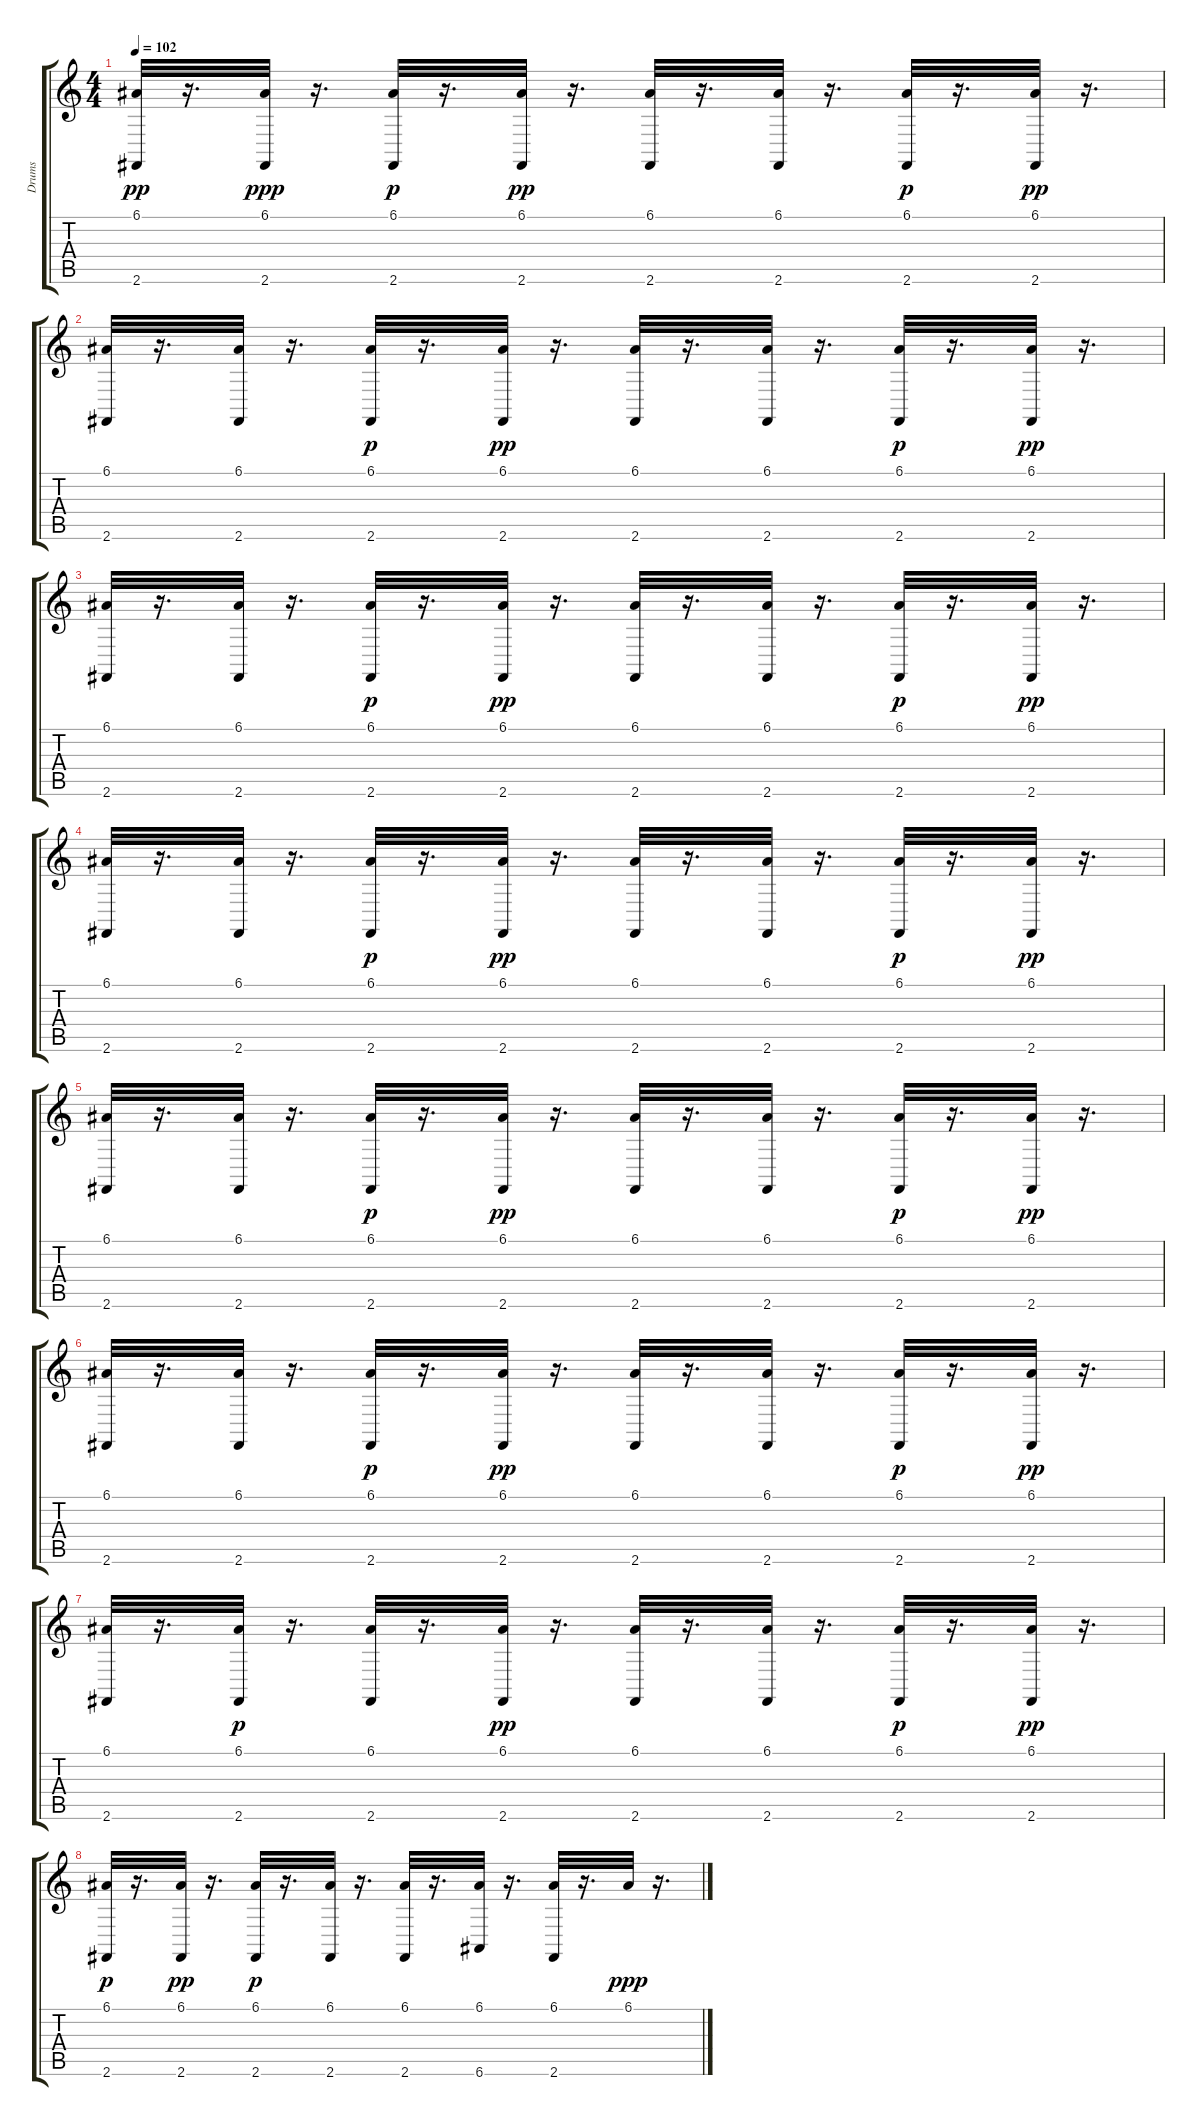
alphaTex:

\track ("Drums" "Drums") {instrument synthdrum}
\staff {score tabs}
\tuning (E4 B3 G3 D3 A2 E2) {hide}
\ts (4 4)
\tempo 102
\clef g2
\ks c
(6.1 2.6).32{dy pp} r.16{d} (6.1 2.6).32{dy ppp} r.16{d} (6.1 2.6).32{dy p} r.16{d} (6.1 2.6).32{dy pp} r.16{d} (6.1 2.6).32 r.16{d} (6.1 2.6).32 r.16{d} (6.1 2.6).32{dy p} r.16{d} (6.1 2.6).32{dy pp} r.16{d} |
(6.1 2.6).32 r.16{d} (6.1 2.6).32 r.16{d} (6.1 2.6).32{dy p} r.16{d} (6.1 2.6).32{dy pp} r.16{d} (6.1 2.6).32 r.16{d} (6.1 2.6).32 r.16{d} (6.1 2.6).32{dy p} r.16{d} (6.1 2.6).32{dy pp} r.16{d} |
(6.1 2.6).32 r.16{d} (6.1 2.6).32 r.16{d} (6.1 2.6).32{dy p} r.16{d} (6.1 2.6).32{dy pp} r.16{d} (6.1 2.6).32 r.16{d} (6.1 2.6).32 r.16{d} (6.1 2.6).32{dy p} r.16{d} (6.1 2.6).32{dy pp} r.16{d} |
(6.1 2.6).32 r.16{d} (6.1 2.6).32 r.16{d} (6.1 2.6).32{dy p} r.16{d} (6.1 2.6).32{dy pp} r.16{d} (6.1 2.6).32 r.16{d} (6.1 2.6).32 r.16{d} (6.1 2.6).32{dy p} r.16{d} (6.1 2.6).32{dy pp} r.16{d} |
(6.1 2.6).32 r.16{d} (6.1 2.6).32 r.16{d} (6.1 2.6).32{dy p} r.16{d} (6.1 2.6).32{dy pp} r.16{d} (6.1 2.6).32 r.16{d} (6.1 2.6).32 r.16{d} (6.1 2.6).32{dy p} r.16{d} (6.1 2.6).32{dy pp} r.16{d} |
(6.1 2.6).32 r.16{d} (6.1 2.6).32 r.16{d} (6.1 2.6).32{dy p} r.16{d} (6.1 2.6).32{dy pp} r.16{d} (6.1 2.6).32 r.16{d} (6.1 2.6).32 r.16{d} (6.1 2.6).32{dy p} r.16{d} (6.1 2.6).32{dy pp} r.16{d} |
(6.1 2.6).32 r.16{d} (6.1 2.6).32{dy p} r.16{d} (6.1 2.6).32 r.16{d} (6.1 2.6).32{dy pp} r.16{d} (6.1 2.6).32 r.16{d} (6.1 2.6).32 r.16{d} (6.1 2.6).32{dy p} r.16{d} (6.1 2.6).32{dy pp} r.16{d} |
(6.1 2.6).32{dy p} r.16{d} (6.1 2.6).32{dy pp} r.16{d} (6.1 2.6).32{dy p} r.16{d} (6.1 2.6).32 r.16{d} (6.1 2.6).32 r.16{d} (6.1 6.6).32 r.16{d} (6.1 2.6).32 r.16{d} 6.1.32{dy ppp} r.16{d}
